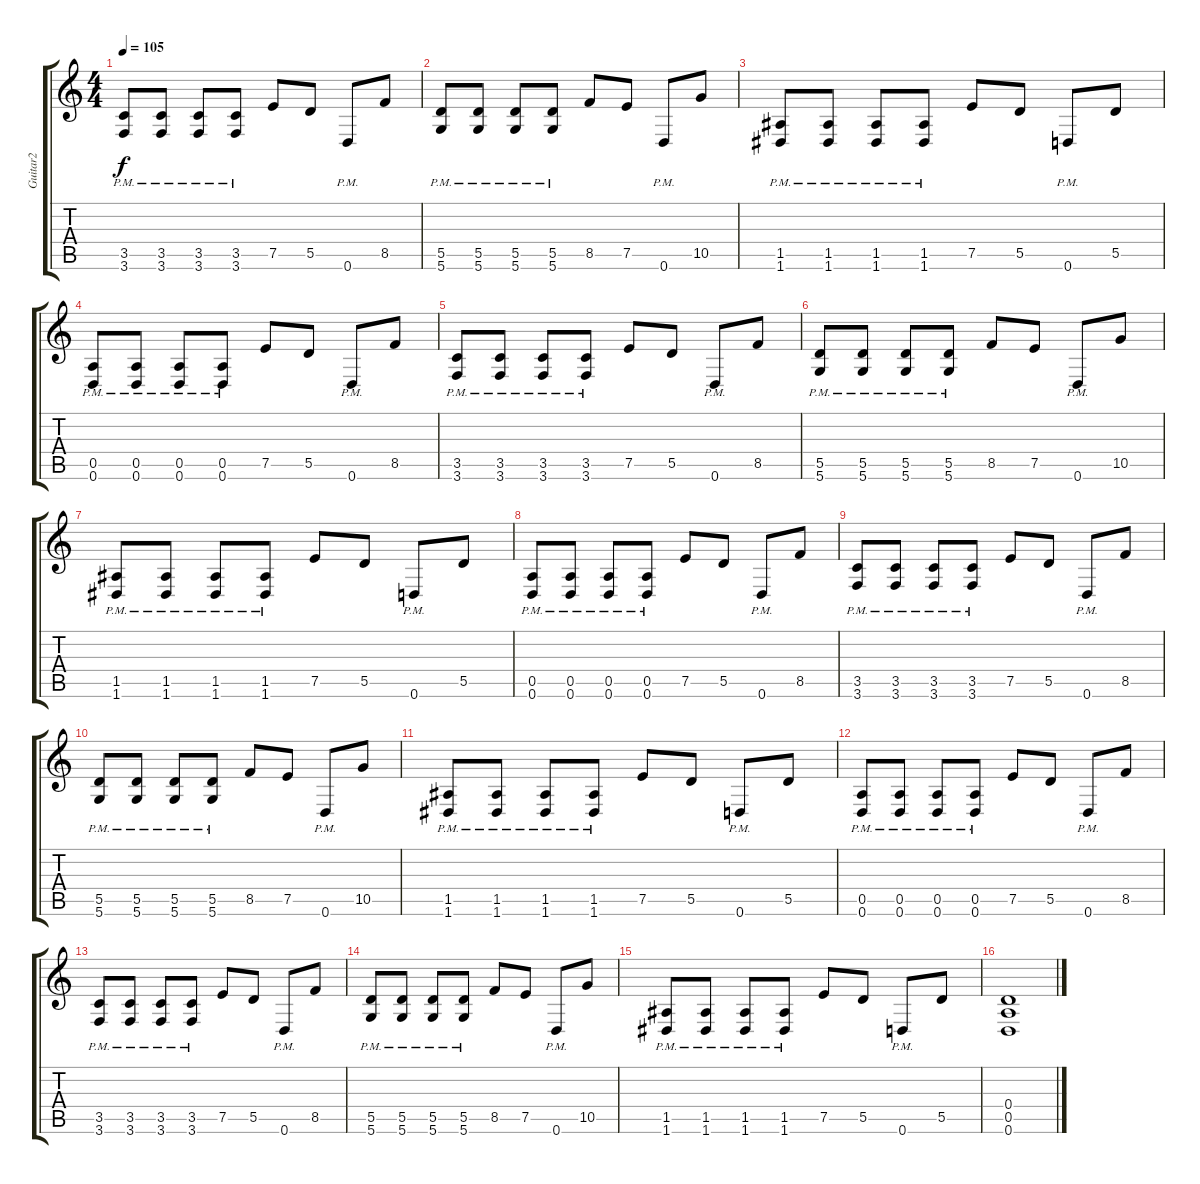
\track ("Guitar2" "Guitar2") {instrument distortionguitar}
\staff {score tabs}
\tuning (E4 B3 G3 D3 A2 D2) {hide}
\ts (4 4)
\tempo 105
\clef g2
\ks c
(3.5{pm} 3.6{pm}).8{dy f} (3.5{pm} 3.6{pm}).8 (3.5{pm} 3.6{pm}).8 (3.5{pm} 3.6{pm}).8 7.5.8 5.5.8 0.6{pm}.8 8.5.8 |
(5.5{pm} 5.6{pm}).8 (5.5{pm} 5.6{pm}).8 (5.5{pm} 5.6{pm}).8 (5.5{pm} 5.6{pm}).8 8.5.8 7.5.8 0.6{pm}.8 10.5.8 |
(1.5{pm} 1.6{pm}).8 (1.5{pm} 1.6{pm}).8 (1.5{pm} 1.6{pm}).8 (1.5{pm} 1.6{pm}).8 7.5.8 5.5.8 0.6{pm}.8 5.5.8 |
(0.5{pm} 0.6{pm}).8 (0.5{pm} 0.6{pm}).8 (0.5{pm} 0.6{pm}).8 (0.5{pm} 0.6{pm}).8 7.5.8 5.5.8 0.6{pm}.8 8.5.8 |
(3.5{pm} 3.6{pm}).8 (3.5{pm} 3.6{pm}).8 (3.5{pm} 3.6{pm}).8 (3.5{pm} 3.6{pm}).8 7.5.8 5.5.8 0.6{pm}.8 8.5.8 |
(5.5{pm} 5.6{pm}).8 (5.5{pm} 5.6{pm}).8 (5.5{pm} 5.6{pm}).8 (5.5{pm} 5.6{pm}).8 8.5.8 7.5.8 0.6{pm}.8 10.5.8 |
(1.5{pm} 1.6{pm}).8 (1.5{pm} 1.6{pm}).8 (1.5{pm} 1.6{pm}).8 (1.5{pm} 1.6{pm}).8 7.5.8 5.5.8 0.6{pm}.8 5.5.8 |
(0.5{pm} 0.6{pm}).8 (0.5{pm} 0.6{pm}).8 (0.5{pm} 0.6{pm}).8 (0.5{pm} 0.6{pm}).8 7.5.8 5.5.8 0.6{pm}.8 8.5.8 |
(3.5{pm} 3.6{pm}).8 (3.5{pm} 3.6{pm}).8 (3.5{pm} 3.6{pm}).8 (3.5{pm} 3.6{pm}).8 7.5.8 5.5.8 0.6{pm}.8 8.5.8 |
(5.5{pm} 5.6{pm}).8 (5.5{pm} 5.6{pm}).8 (5.5{pm} 5.6{pm}).8 (5.5{pm} 5.6{pm}).8 8.5.8 7.5.8 0.6{pm}.8 10.5.8 |
(1.5{pm} 1.6{pm}).8 (1.5{pm} 1.6{pm}).8 (1.5{pm} 1.6{pm}).8 (1.5{pm} 1.6{pm}).8 7.5.8 5.5.8 0.6{pm}.8 5.5.8 |
(0.5{pm} 0.6{pm}).8 (0.5{pm} 0.6{pm}).8 (0.5{pm} 0.6{pm}).8 (0.5{pm} 0.6{pm}).8 7.5.8 5.5.8 0.6{pm}.8 8.5.8 |
(3.5{pm} 3.6{pm}).8 (3.5{pm} 3.6{pm}).8 (3.5{pm} 3.6{pm}).8 (3.5{pm} 3.6{pm}).8 7.5.8 5.5.8 0.6{pm}.8 8.5.8 |
(5.5{pm} 5.6{pm}).8 (5.5{pm} 5.6{pm}).8 (5.5{pm} 5.6{pm}).8 (5.5{pm} 5.6{pm}).8 8.5.8 7.5.8 0.6{pm}.8 10.5.8 |
(1.5{pm} 1.6{pm}).8 (1.5{pm} 1.6{pm}).8 (1.5{pm} 1.6{pm}).8 (1.5{pm} 1.6{pm}).8 7.5.8 5.5.8 0.6{pm}.8 5.5.8 |
(0.4 0.5 0.6).1
